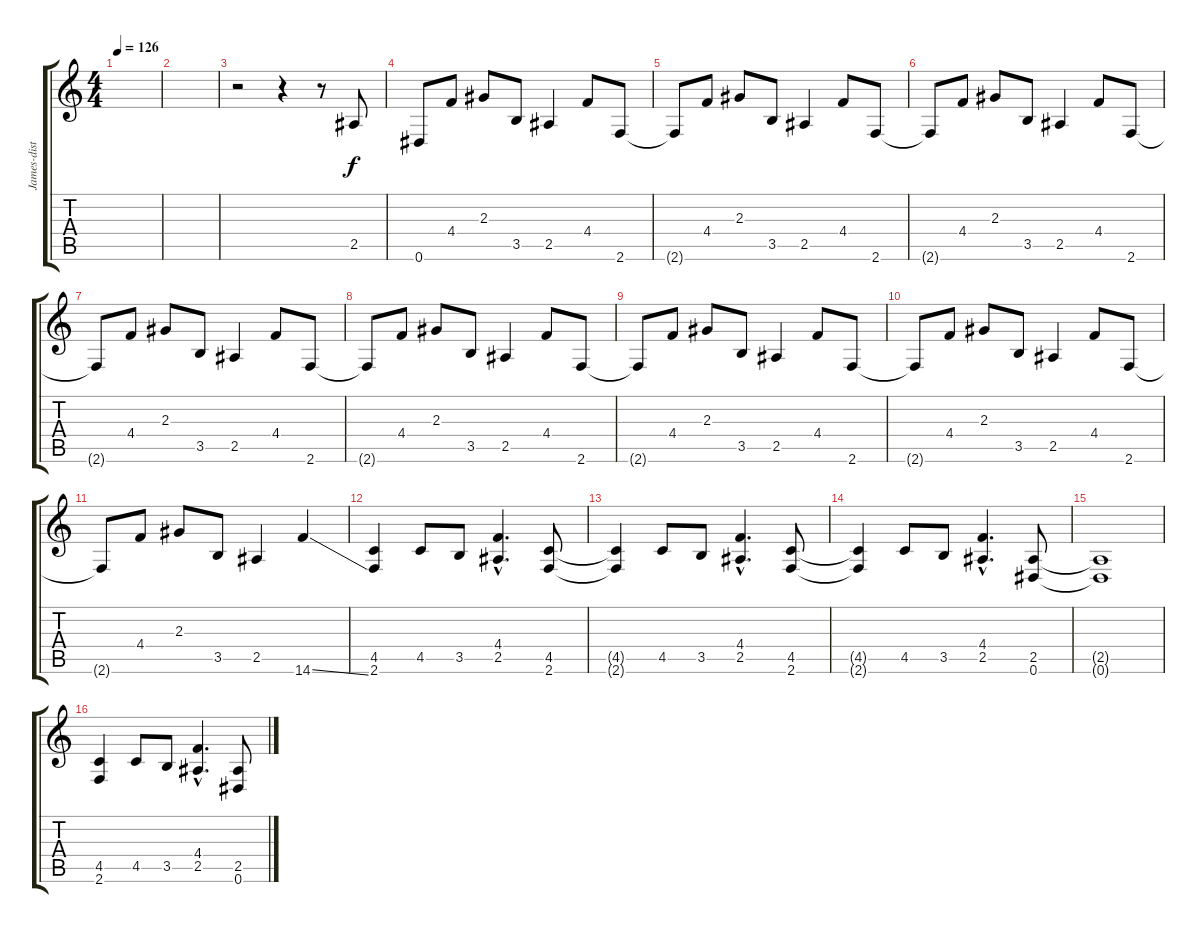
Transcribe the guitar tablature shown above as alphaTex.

\track ("James-dist" "James-dist") {instrument distortionguitar}
\staff {score tabs}
\tuning (Eb4 Bb3 Gb3 Db3 Ab2 Eb2) {hide}
\ts (4 4)
\tempo 126
\clef g2
\ks c
|
|
r.2 r.4 r.8 2.5.8 |
0.6.8 4.4.8 2.3.8 3.5.8 2.5.4 4.4.8 2.6.8 |
2.6{t}.8 4.4.8 2.3.8 3.5.8 2.5.4 4.4.8 2.6.8 |
2.6{t}.8 4.4.8 2.3.8 3.5.8 2.5.4 4.4.8 2.6.8 |
2.6{t}.8 4.4.8 2.3.8 3.5.8 2.5.4 4.4.8 2.6.8 |
2.6{t}.8 4.4.8 2.3.8 3.5.8 2.5.4 4.4.8 2.6.8 |
2.6{t}.8 4.4.8 2.3.8 3.5.8 2.5.4 4.4.8 2.6.8 |
2.6{t}.8 4.4.8 2.3.8 3.5.8 2.5.4 4.4.8 2.6.8 |
2.6{t}.8 4.4.8 2.3.8 3.5.8 2.5.4 14.6{ss}.4 |
(4.5 2.6).4 4.5.8 3.5.8 (4.4{hac} 2.5{hac}).4{d} (4.5 2.6).8 |
(4.5{t} 2.6{t}).4 4.5.8 3.5.8 (4.4{hac} 2.5{hac}).4{d} (4.5 2.6).8 |
(4.5{t} 2.6{t}).4 4.5.8 3.5.8 (4.4{hac} 2.5{hac}).4{d} (2.5 0.6).8 |
(2.5{t} 0.6{t}).1 |
(4.5 2.6).4 4.5.8 3.5.8 (4.4{hac} 2.5{hac}).4{d} (2.5 0.6).8
